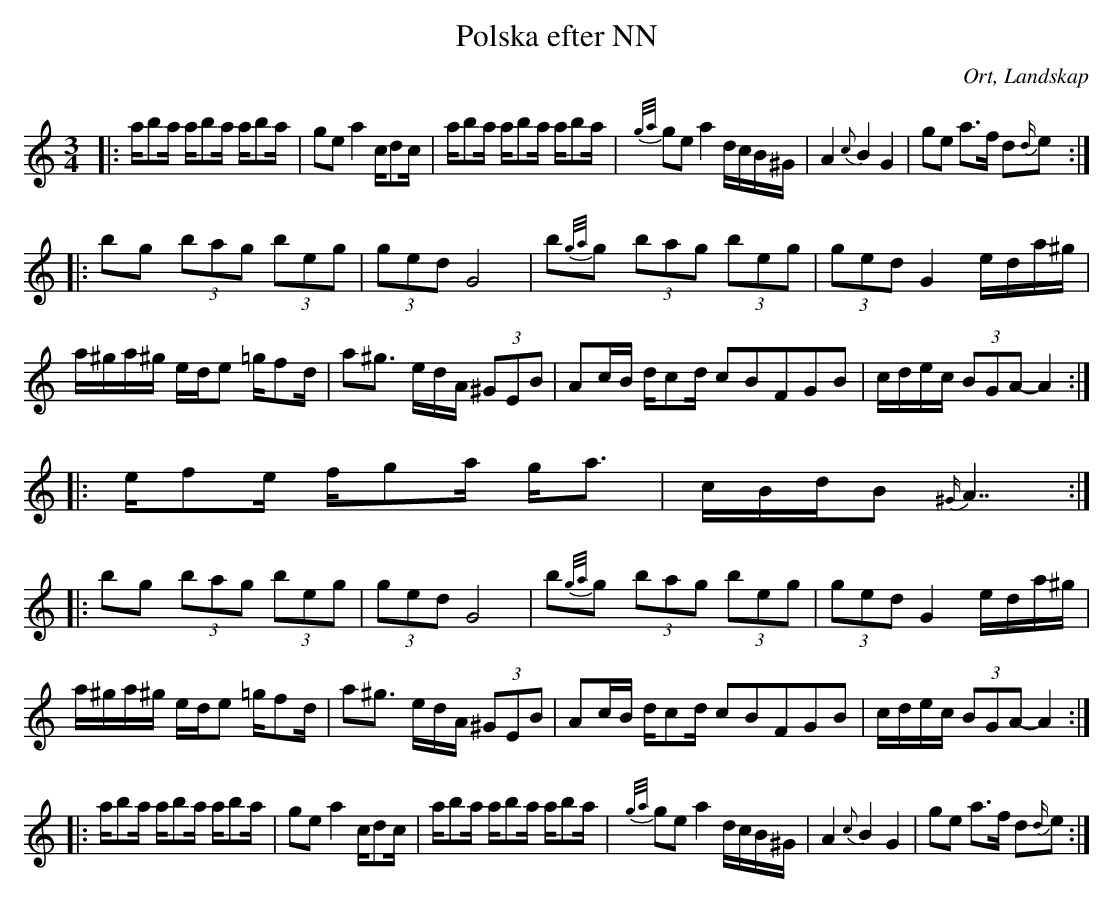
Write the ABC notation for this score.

X:1
T:Polska efter NN
O:Ort, Landskap
M:3/4
L:1/8
K:C
|: a/ba/ a/ba/ a/ba/|ge a2 c/dc/| a/ba/ a/ba/ a/ba/ | {g/a/}ge a2 d/c/B/^G/| A2 {c}B2 G2 | ge a>f d{d/}e:|
|:bg (3bag (3beg| (3ged G4 |b{g/a/}g (3bag (3beg| (3ged G2 e/d/a/^g/| a/^g/a/^g/ e/d/e =g/fd/ |a^g3/2 /e/d/A/ (3^GEB| Ac/B/ d/cd/ c2/5B2/5F2/5G2/5B2/5|  c/d/e/c/ (3BGA-A2 :|
|:e/fe/ f/ga/ g/a3/2 |c/B/d/B {^G/}A7/2:|
|:bg (3bag (3beg| (3ged G4 |b{g/a/}g (3bag (3beg| (3ged G2 e/d/a/^g/| a/^g/a/^g/ e/d/e =g/fd/ |a^g3/2 /e/d/A/ (3^GEB| Ac/B/ d/cd/ c2/5B2/5F2/5G2/5B2/5|  c/d/e/c/ (3BGA-A2 :|
|: a/ba/ a/ba/ a/ba/|ge a2 c/dc/| a/ba/ a/ba/ a/ba/ | {g/a/}ge a2 d/c/B/^G/| A2 {c}B2 G2 | ge a>f d{d/}e:|
